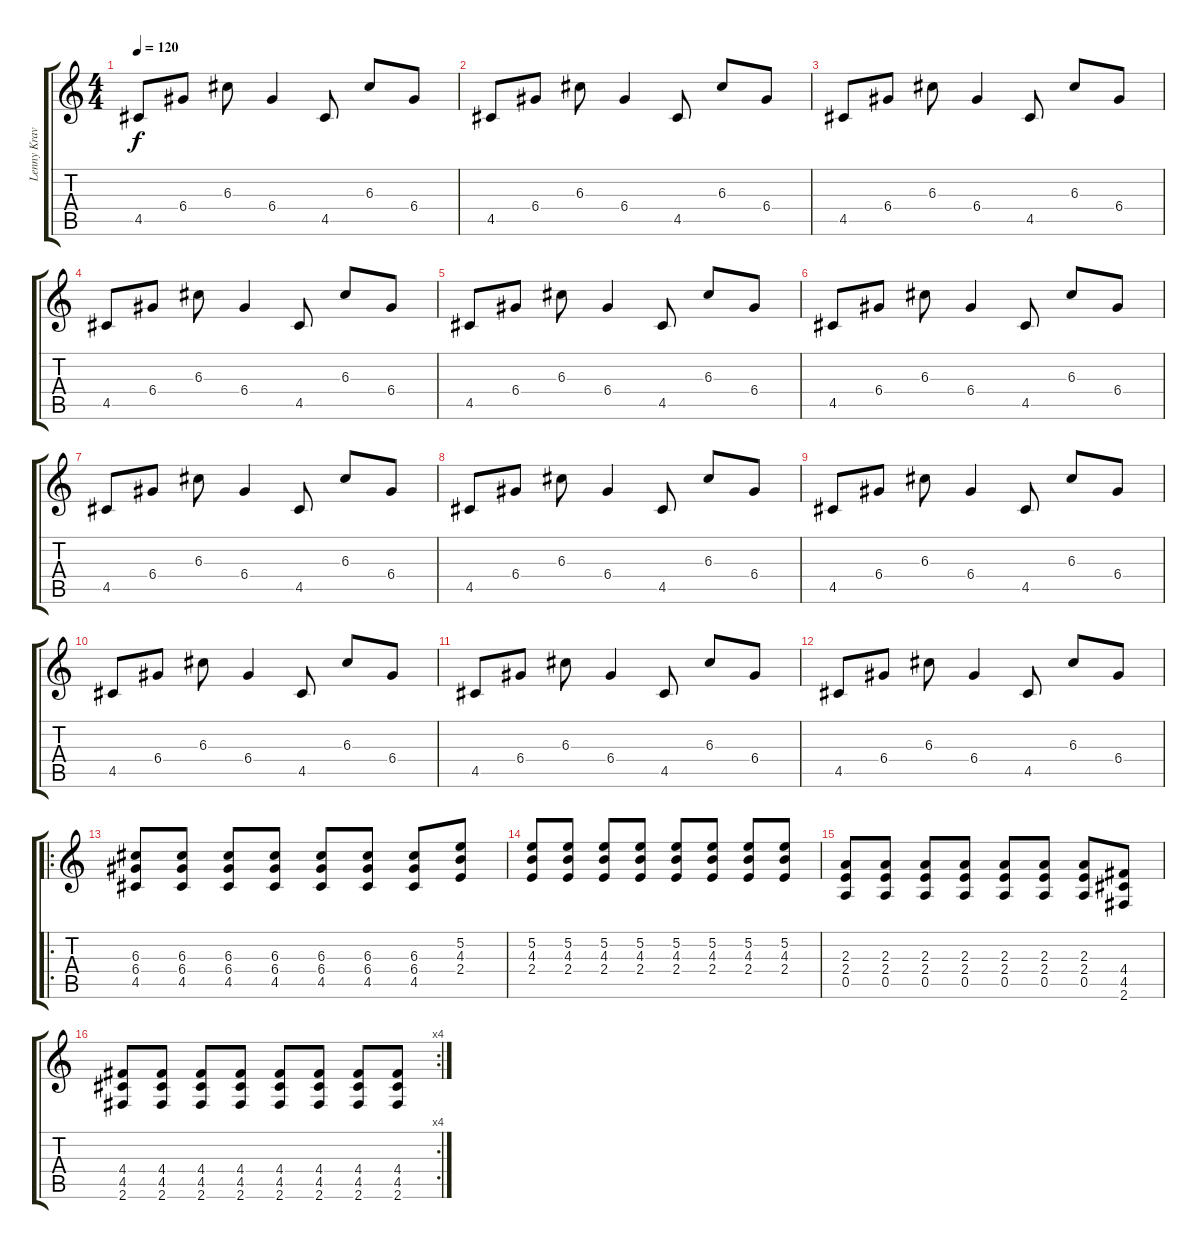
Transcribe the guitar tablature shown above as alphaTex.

\track ("Lenny Kravitz" "Lenny Krav") {instrument overdrivenguitar}
\staff {score tabs}
\tuning (E4 B3 G3 D3 A2 E2) {hide}
\ts (4 4)
\tempo 120
\clef g2
\ks c
4.5.8{dy f instrument acousticguitarsteel} 6.4.8 6.3.8 6.4.4 4.5.8 6.3.8 6.4.8 |
4.5.8{volume 12 instrument acousticguitarsteel} 6.4.8 6.3.8 6.4.4 4.5.8 6.3.8 6.4.8 |
4.5.8 6.4.8 6.3.8 6.4.4 4.5.8 6.3.8 6.4.8 |
4.5.8{instrument acousticguitarsteel} 6.4.8 6.3.8 6.4.4 4.5.8 6.3.8 6.4.8 |
4.5.8{instrument acousticguitarsteel} 6.4.8 6.3.8 6.4.4 4.5.8 6.3.8 6.4.8 |
4.5.8{volume 12 instrument acousticguitarsteel} 6.4.8 6.3.8 6.4.4 4.5.8 6.3.8 6.4.8 |
4.5.8{instrument acousticguitarsteel} 6.4.8 6.3.8 6.4.4 4.5.8 6.3.8 6.4.8 |
4.5.8{instrument acousticguitarsteel} 6.4.8 6.3.8 6.4.4 4.5.8 6.3.8 6.4.8 |
4.5.8{instrument acousticguitarsteel} 6.4.8 6.3.8 6.4.4 4.5.8 6.3.8 6.4.8 |
4.5.8{volume 12 instrument acousticguitarsteel} 6.4.8 6.3.8 6.4.4 4.5.8 6.3.8 6.4.8 |
4.5.8{instrument acousticguitarsteel} 6.4.8 6.3.8 6.4.4 4.5.8 6.3.8 6.4.8 |
4.5.8{instrument acousticguitarsteel} 6.4.8 6.3.8 6.4.4 4.5.8 6.3.8 6.4.8 |
\ro
(6.3 6.4 4.5).8{instrument overdrivenguitar} (6.3 6.4 4.5).8 (6.3 6.4 4.5).8 (6.3 6.4 4.5).8 (6.3 6.4 4.5).8 (6.3 6.4 4.5).8 (6.3 6.4 4.5).8 (5.2 4.3 2.4).8 |
(5.2 4.3 2.4).8 (5.2 4.3 2.4).8 (5.2 4.3 2.4).8 (5.2 4.3 2.4).8 (5.2 4.3 2.4).8 (5.2 4.3 2.4).8 (5.2 4.3 2.4).8 (5.2 4.3 2.4).8 |
(2.3 2.4 0.5).8 (2.3 2.4 0.5).8 (2.3 2.4 0.5).8 (2.3 2.4 0.5).8 (2.3 2.4 0.5).8 (2.3 2.4 0.5).8 (2.3 2.4 0.5).8 (4.4 4.5 2.6).8 |
\rc 4
(4.4 4.5 2.6).8 (4.4 4.5 2.6).8 (4.4 4.5 2.6).8 (4.4 4.5 2.6).8 (4.4 4.5 2.6).8 (4.4 4.5 2.6).8 (4.4 4.5 2.6).8 (4.4 4.5 2.6).8
